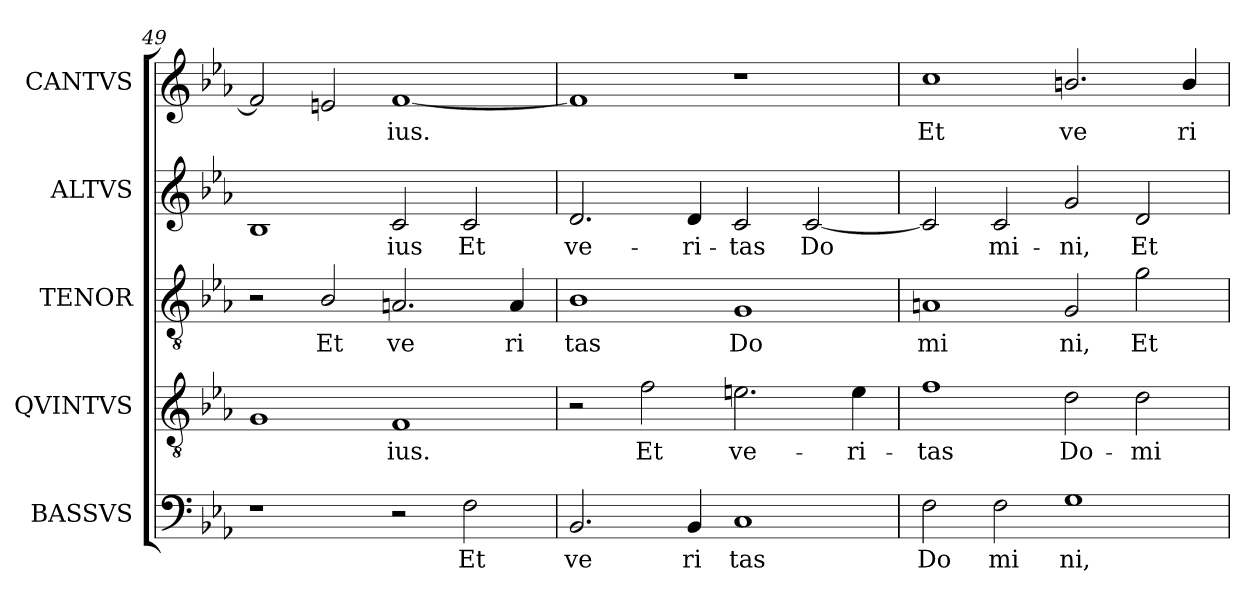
**kern	**text	**kern	**text	**kern	**text	**kern	**text	**kern	**text
*part5	*part5	*part4	*part4	*part3	*part3	*part2	*part2	*part1	*part1
*staff5	*staff5	*staff4	*staff4	*staff3	*staff3	*staff2	*staff2	*staff1	*staff1
*I"BASSVS	*	*I"QVINTVS	*	*I"TENOR	*	*I"ALTVS	*	*I"CANTVS	*
*clefF4	*	*clefGv2	*	*clefGv2	*	*clefG2	*	*clefG2	*
*k[b-e-a-]	*	*k[b-e-a-]	*	*k[b-e-a-]	*	*k[b-e-a-]	*	*k[b-e-a-]	*
*E-:	*	*E-:	*	*E-:	*	*E-:	*	*E-:	*
=49	=49	=49	=49	=49	=49	=49	=49	=49	=49
!	!	!	!LO:LY:b:cj	!	!	!	!LO:LY:b:cj	!	!LO:LY:a:cj
1r	.	1G	--	2r	.	1B-	--	2f/]	.
!	!	!	!	!	!LO:LY:b:cj	!	!	!	!LO:LY:a:cj
.	.	.	.	2B-/	Et	.	.	2e/	.
!	!	!	!LO:LY:b:cj	!	!LO:LY:b:cj	!	!LO:LY:b:cj	!	!LO:LY:a:cj
2r	.	1F	-ius.	2.An/	ve	2c/	-ius	[<1f	ius.
!	!LO:LY:b:cj	!	!	!	!	!	!LO:LY:b:cj	!	!
2F\	Et	.	.	.	.	2c/	Et	.	.
!	!	!	!	!	!LO:LY:b:cj	!	!	!	!
.	.	.	.	4A/	ri	.	.	.	.
=50	=50	=50	=50	=50	=50	=50	=50	=50	=50
!	!LO:LY:b:cj	!	!	!	!LO:LY:b:cj	!	!LO:LY:b:cj	!	!LO:LY:a:cj
2.BB-/	ve	2r	.	1B-	tas	2.d/	ve-	1f]	.
!	!	!	!LO:LY:b:cj	!	!	!	!	!	!
.	.	2f\	Et	.	.	.	.	.	.
!	!LO:LY:b:cj	!	!	!	!	!	!LO:LY:b:cj	!	!
4BB-/	ri	.	.	.	.	4d/	-ri-	.	.
!	!LO:LY:b:cj	!	!LO:LY:b:cj	!	!LO:LY:b:cj	!	!LO:LY:b:cj	!	!
1C	tas	2.en\	ve-	1G	Do	2c/	-tas	1r	.
!	!	!	!	!	!	!	!LO:LY:b:cj	!	!
.	.	.	.	.	.	[<2c/	Do-	.	.
!	!	!	!LO:LY:b:cj	!	!	!	!	!	!
.	.	4e\	-ri-	.	.	.	.	.	.
=51	=51	=51	=51	=51	=51	=51	=51	=51	=51
!	!LO:LY:b:cj	!	!LO:LY:b:cj	!	!LO:LY:b:cj	!	!LO:LY:b:cj	!	!LO:LY:a:cj
2F\	Do	1f	-tas	1An	mi	2c/]	--	1cc	Et
!	!LO:LY:b:cj	!	!	!	!	!	!LO:LY:b:cj	!	!
2F\	mi	.	.	.	.	2c/	-mi-	.	.
!	!LO:LY:b:cj	!	!LO:LY:b:cj	!	!LO:LY:b:cj	!	!LO:LY:b:cj	!	!LO:LY:a:cj
1G	ni,	2d\	Do-	2G/	ni,	2g/	-ni,	2.bn/	ve
!	!	!	!LO:LY:b:cj	!	!LO:LY:b:cj	!	!LO:LY:b:cj	!	!
.	.	2d\	-mi-	2g\	Et	2d/	Et	.	.
!	!	!	!	!	!	!	!	!	!LO:LY:a:cj
.	.	.	.	.	.	.	.	4b/	ri
=	=	=	=	=	=	=	=	=	=
*-	*-	*-	*-	*-	*-	*-	*-	*-	*-
